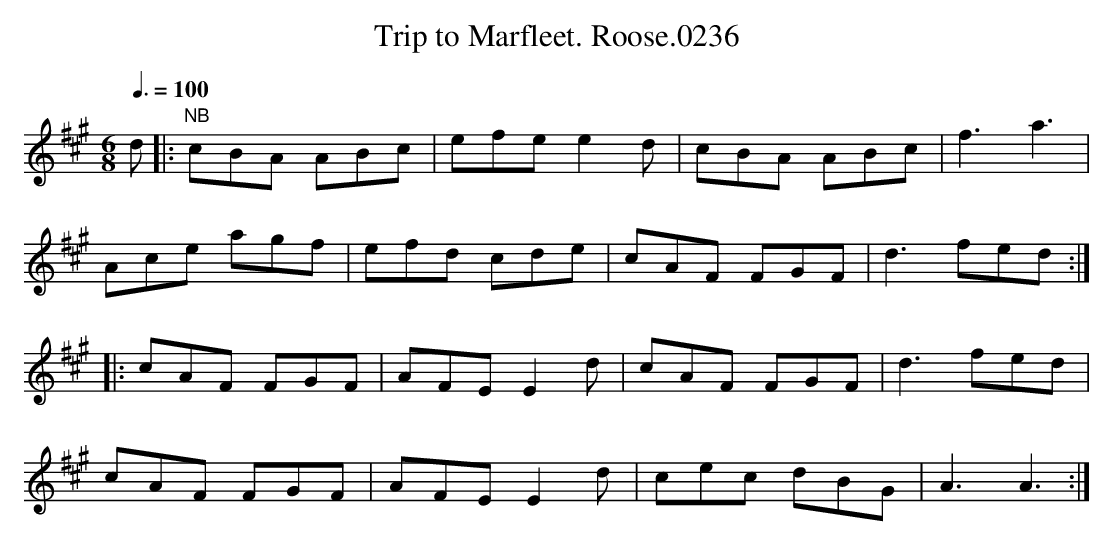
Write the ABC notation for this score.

X:1
T:Trip to Marfleet. Roose.0236
M:6/8
L:1/8
Q:3/8=100
K:A
d|:"NB"cBA ABc|efe e2d|cBA ABc|f3 a3|
Ace agf|efd cde|cAF FGF|d3 fed:|
|:cAF FGF|AFE E2d|cAF FGF|d3 fed|
cAF FGF|AFE E2d|cec dBG|A3 A3:|
